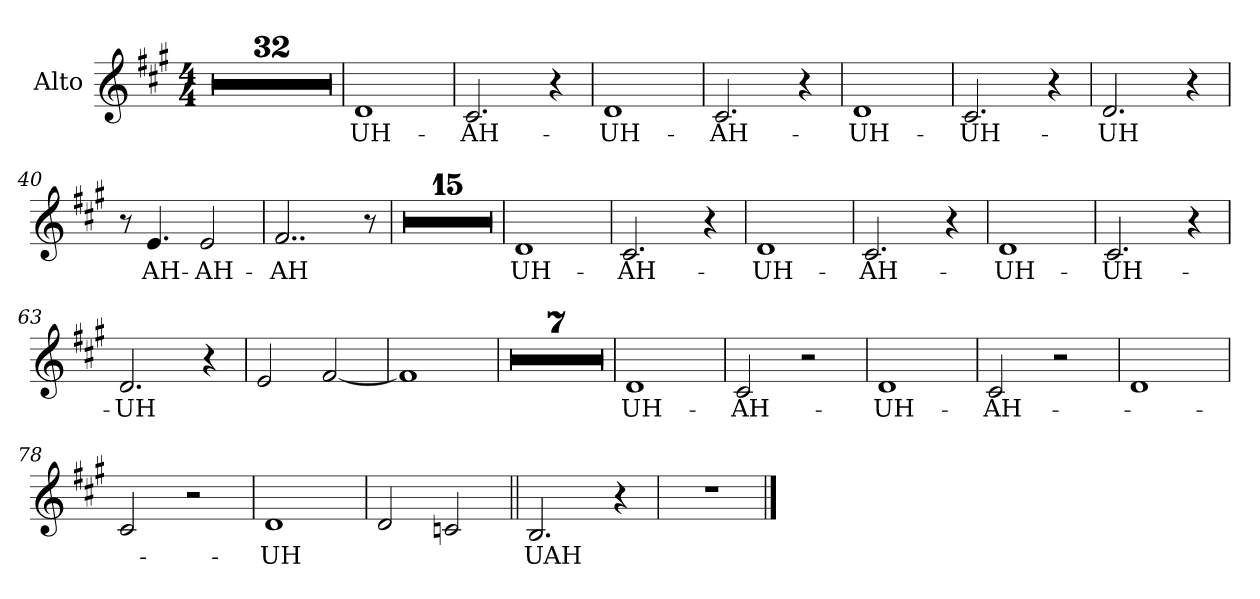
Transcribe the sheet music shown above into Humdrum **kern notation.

**kern	**text
*part1	*part1
*staff1	*staff1
*I"Alto	*
*I'A.	*
*clefG2	*
*k[f#c#g#]	*
*M4/4	*
=1	=1
1r	.
=2	=2
1r	.
=3	=3
1r	.
=4	=4
1r	.
=5	=5
1r	.
=6	=6
1r	.
=7	=7
1r	.
=8	=8
1r	.
=9	=9
1r	.
=10	=10
1r	.
=11	=11
1r	.
=12	=12
1r	.
=13	=13
1r	.
=14	=14
1r	.
=15	=15
1r	.
=16	=16
1r	.
=17	=17
1r	.
=18	=18
1r	.
=19	=19
1r	.
=20	=20
1r	.
=21	=21
1r	.
=22	=22
1r	.
=23	=23
1r	.
=24	=24
1r	.
=25	=25
1r	.
=26	=26
1r	.
=27	=27
1r	.
=28	=28
1r	.
=29	=29
1r	.
=30	=30
1r	.
=31	=31
1r	.
=32	=32
1r	.
=33	=33
*MM64	*
1d	UH-
=34	=34
2.c#/	-AH-
4r	.
=35	=35
1d	UH-
=36	=36
2.c#/	-AH-
4r	.
=37	=37
1d	UH-
=38	=38
2.c#/	-UH-
4r	.
=39	=39
2.d/	UH
4r	.
=40	=40
8r	.
4.e/	-AH-
2e/	-AH-
=41	=41
2..f#/	-AH
8r	.
=42	=42
1r	.
=43	=43
1r	.
=44	=44
1r	.
=45	=45
1r	.
=46	=46
1r	.
=47	=47
1r	.
=48	=48
1r	.
=49	=49
1r	.
=50	=50
1r	.
=51	=51
1r	.
=52	=52
1r	.
=53	=53
1r	.
=54	=54
1r	.
=55	=55
1r	.
=56	=56
1r	.
=57	=57
1d	UH-
=58	=58
2.c#/	-AH-
4r	.
=59	=59
1d	UH-
=60	=60
2.c#/	-AH-
4r	.
=61	=61
1d	UH-
=62	=62
2.c#/	-UH-
4r	.
=63	=63
2.d/	UH
4r	.
=64	=64
2e/	.
[2f#/	.
=65	=65
1f#]	.
=66	=66
1r	.
=67	=67
1r	.
=68	=68
1r	.
=69	=69
1r	.
=70	=70
1r	.
=71	=71
1r	.
=72	=72
1r	.
=73	=73
1d	UH-
=74	=74
2c#/	-AH-
2r	.
=75	=75
1d	-UH-
!!LO:LB:g=z
=76	=76
2c#/	AH-
2r	.
=77	=77
1d	.
=78	=78
2c#/	.
2r	.
=79	=79
1d	UH
=80	=80
2d/	.
2cn/	.
=81||	=81||
*MM60	*
2.B/	UAH
4r	.
=82	=82
1r	.
==	==
*-	*-
